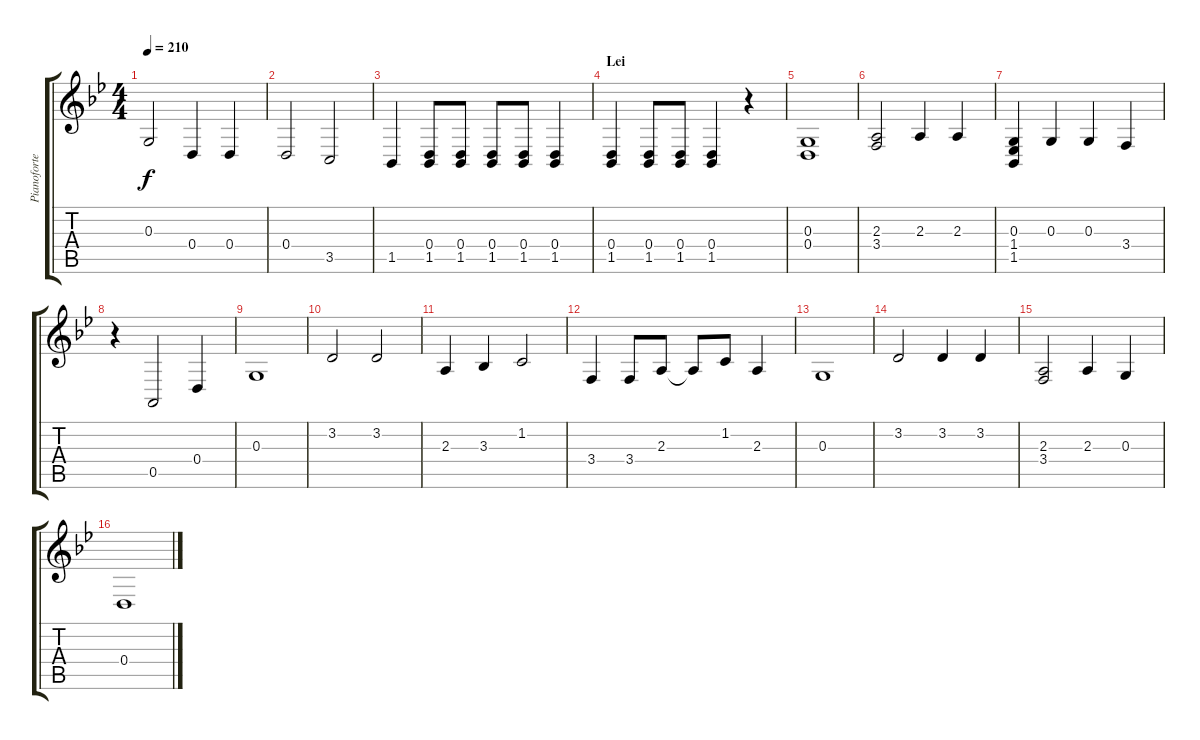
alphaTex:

\track ("Pianoforte" "Pianoforte") {instrument brightacousticpiano}
\staff {score tabs}
\tuning (E4 B3 G3 D3 A2 E2) {hide}
\ts (4 4)
\tempo 210
\clef g2
\ks bb
0.3.2{dy f} 0.4.4 0.4.4 |
0.4.2 3.5.2 |
1.5.4 (0.4 1.5).8 (0.4 1.5).8 (0.4 1.5).8 (0.4 1.5).8 (0.4 1.5).4 |
\section ("" "Lei")
(0.4 1.5).4 (0.4 1.5).8 (0.4 1.5).8 (0.4 1.5).4 r.4 |
(0.3 0.4).1 |
(2.3 3.4).2 2.3.4 2.3.4 |
(0.3 1.4 1.5).4 0.3.4 0.3.4 3.4.4 |
r.4 0.5.2 0.4.4 |
0.3.1 |
3.2.2 3.2.2 |
2.3.4 3.3.4 1.2.2 |
3.4.4 3.4.8 2.3.8 2.3{t}.8 1.2.8 2.3.4 |
0.3.1 |
3.2.2 3.2.4 3.2.4 |
(2.3 3.4).2 2.3.4 0.3.4 |
0.4.1
